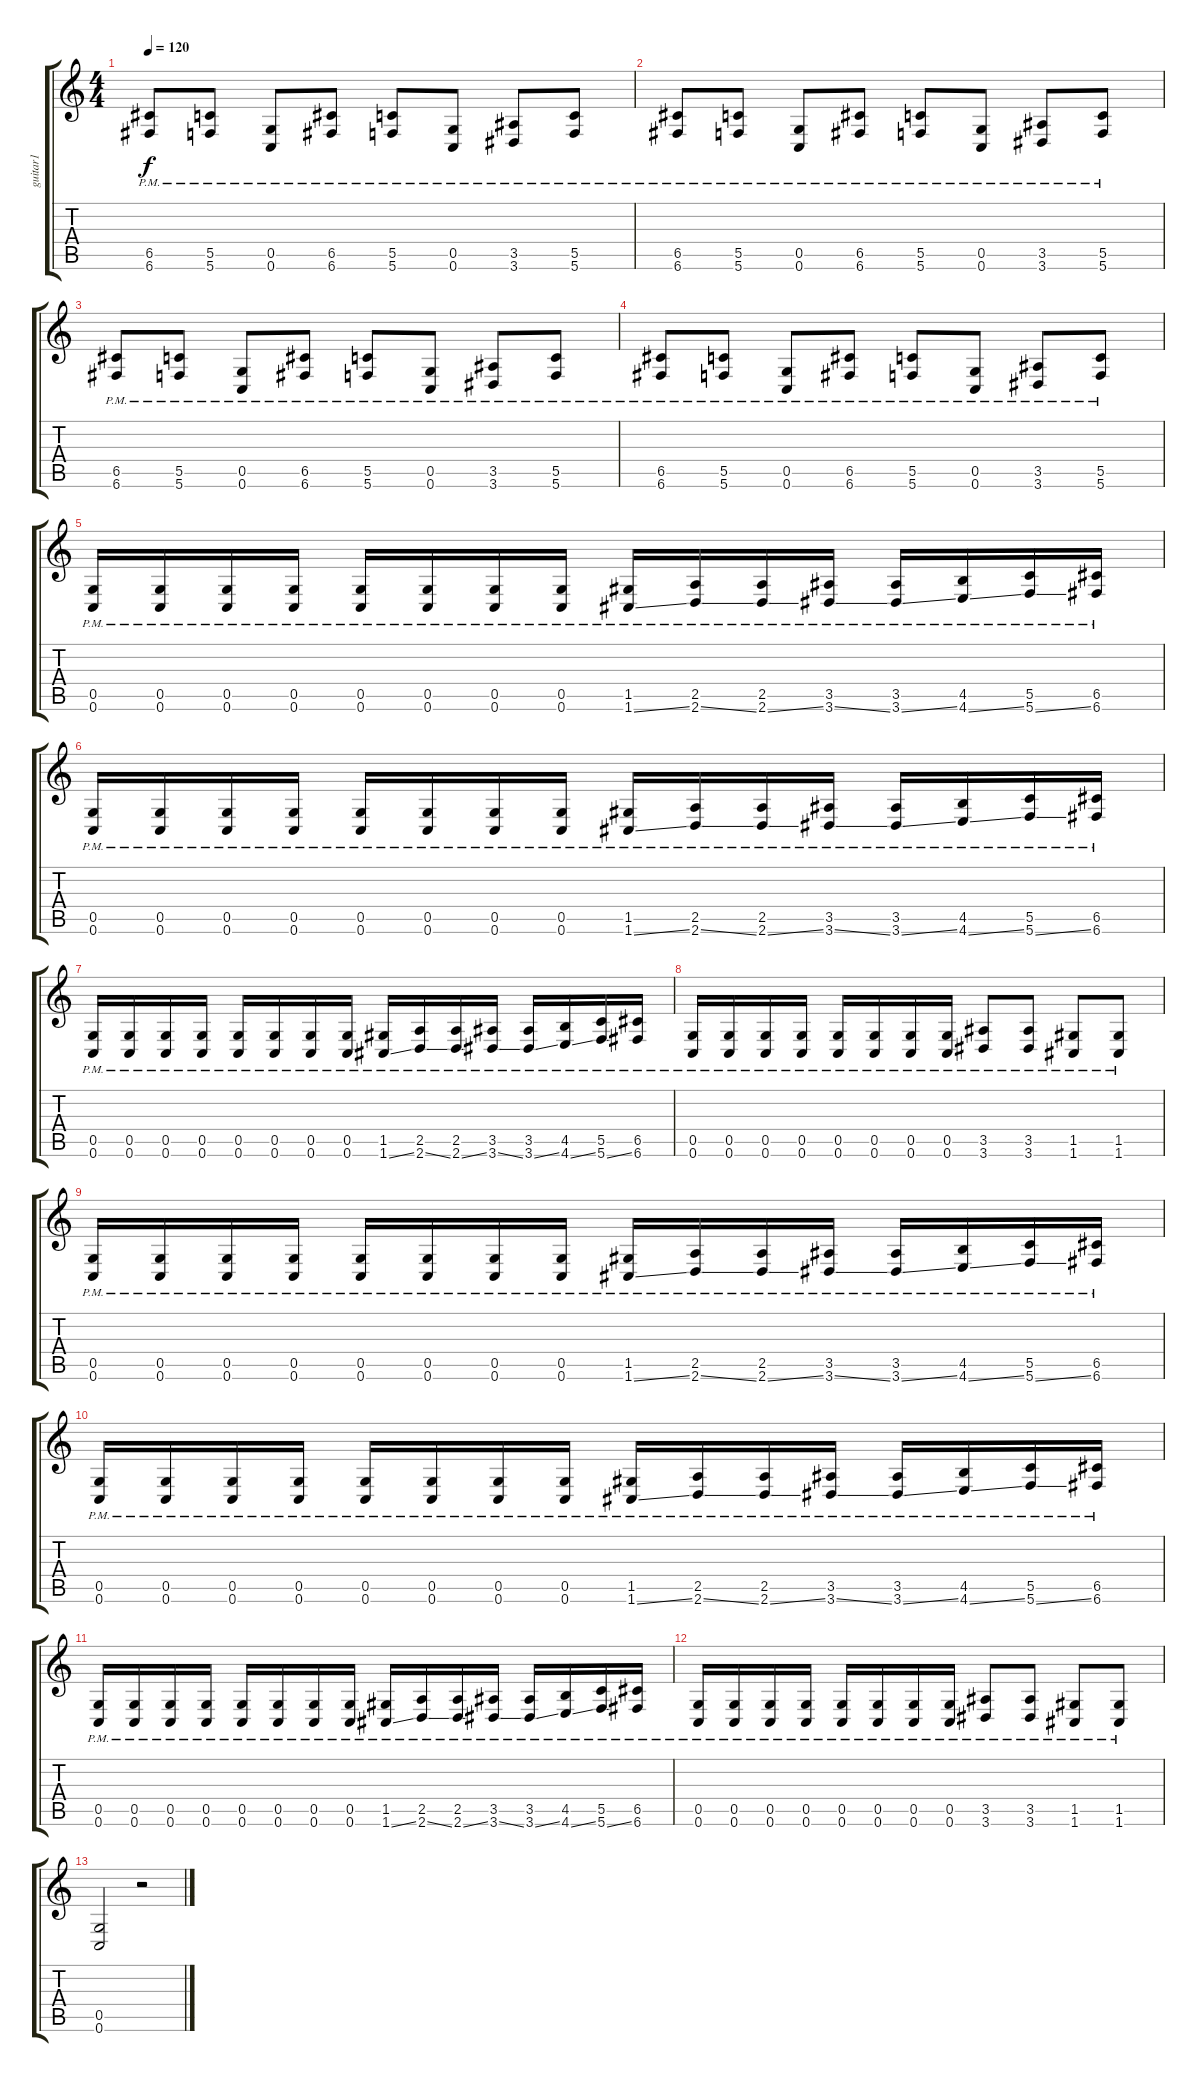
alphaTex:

\track ("guitar1" "guitar1") {instrument distortionguitar}
\staff {score tabs}
\tuning (D4 A3 F3 C3 G2 C2) {hide}
\ts (4 4)
\tempo 120
\clef g2
\ks c
(6.5{pm} 6.6).8{dy f} (5.5{pm} 5.6).8 (0.5{pm} 0.6).8 (6.5{pm} 6.6).8 (5.5{pm} 5.6).8 (0.5{pm} 0.6).8 (3.5{pm} 3.6).8 (5.5{pm} 5.6).8 |
(6.5{pm} 6.6).8 (5.5{pm} 5.6).8 (0.5{pm} 0.6).8 (6.5{pm} 6.6).8 (5.5{pm} 5.6).8 (0.5{pm} 0.6).8 (3.5{pm} 3.6).8 (5.5{pm} 5.6).8 |
(6.5{pm} 6.6).8 (5.5{pm} 5.6).8 (0.5{pm} 0.6).8 (6.5{pm} 6.6).8 (5.5{pm} 5.6).8 (0.5{pm} 0.6).8 (3.5{pm} 3.6).8 (5.5{pm} 5.6).8 |
(6.5{pm} 6.6).8 (5.5{pm} 5.6).8 (0.5{pm} 0.6).8 (6.5{pm} 6.6).8 (5.5{pm} 5.6).8 (0.5{pm} 0.6).8 (3.5{pm} 3.6).8 (5.5{pm} 5.6).8 |
(0.5{pm} 0.6).16 (0.5{pm} 0.6).16 (0.5{pm} 0.6).16 (0.5{pm} 0.6).16 (0.5{pm} 0.6).16 (0.5{pm} 0.6).16 (0.5{pm} 0.6).16 (0.5{pm} 0.6).16 (1.5{pm} 1.6{ss}).16 (2.5{pm} 2.6{ss}).16 (2.5{pm} 2.6{ss}).16 (3.5{pm} 3.6{ss}).16 (3.5{pm} 3.6{ss}).16 (4.5{pm} 4.6{ss}).16 (5.5{pm} 5.6{ss}).16 (6.5{pm} 6.6).16 |
(0.5{pm} 0.6).16 (0.5{pm} 0.6).16 (0.5{pm} 0.6).16 (0.5{pm} 0.6).16 (0.5{pm} 0.6).16 (0.5{pm} 0.6).16 (0.5{pm} 0.6).16 (0.5{pm} 0.6).16 (1.5{pm} 1.6{ss}).16 (2.5{pm} 2.6{ss}).16 (2.5{pm} 2.6{ss}).16 (3.5{pm} 3.6{ss}).16 (3.5{pm} 3.6{ss}).16 (4.5{pm} 4.6{ss}).16 (5.5{pm} 5.6{ss}).16 (6.5{pm} 6.6).16 |
(0.5{pm} 0.6).16 (0.5{pm} 0.6).16 (0.5{pm} 0.6).16 (0.5{pm} 0.6).16 (0.5{pm} 0.6).16 (0.5{pm} 0.6).16 (0.5{pm} 0.6).16 (0.5{pm} 0.6).16 (1.5{pm} 1.6{ss}).16 (2.5{pm} 2.6{ss}).16 (2.5{pm} 2.6{ss}).16 (3.5{pm} 3.6{ss}).16 (3.5{pm} 3.6{ss}).16 (4.5{pm} 4.6{ss}).16 (5.5{pm} 5.6{ss}).16 (6.5{pm} 6.6).16 |
(0.5{pm} 0.6).16 (0.5{pm} 0.6).16 (0.5{pm} 0.6).16 (0.5{pm} 0.6).16 (0.5{pm} 0.6).16 (0.5{pm} 0.6).16 (0.5{pm} 0.6).16 (0.5{pm} 0.6).16 (3.5{pm} 3.6).8 (3.5{pm} 3.6).8 (1.5{pm} 1.6).8 (1.5{pm} 1.6).8 |
(0.5{pm} 0.6).16 (0.5{pm} 0.6).16 (0.5{pm} 0.6).16 (0.5{pm} 0.6).16 (0.5{pm} 0.6).16 (0.5{pm} 0.6).16 (0.5{pm} 0.6).16 (0.5{pm} 0.6).16 (1.5{pm} 1.6{ss}).16 (2.5{pm} 2.6{ss}).16 (2.5{pm} 2.6{ss}).16 (3.5{pm} 3.6{ss}).16 (3.5{pm} 3.6{ss}).16 (4.5{pm} 4.6{ss}).16 (5.5{pm} 5.6{ss}).16 (6.5{pm} 6.6).16 |
(0.5{pm} 0.6).16 (0.5{pm} 0.6).16 (0.5{pm} 0.6).16 (0.5{pm} 0.6).16 (0.5{pm} 0.6).16 (0.5{pm} 0.6).16 (0.5{pm} 0.6).16 (0.5{pm} 0.6).16 (1.5{pm} 1.6{ss}).16 (2.5{pm} 2.6{ss}).16 (2.5{pm} 2.6{ss}).16 (3.5{pm} 3.6{ss}).16 (3.5{pm} 3.6{ss}).16 (4.5{pm} 4.6{ss}).16 (5.5{pm} 5.6{ss}).16 (6.5{pm} 6.6).16 |
(0.5{pm} 0.6).16 (0.5{pm} 0.6).16 (0.5{pm} 0.6).16 (0.5{pm} 0.6).16 (0.5{pm} 0.6).16 (0.5{pm} 0.6).16 (0.5{pm} 0.6).16 (0.5{pm} 0.6).16 (1.5{pm} 1.6{ss}).16 (2.5{pm} 2.6{ss}).16 (2.5{pm} 2.6{ss}).16 (3.5{pm} 3.6{ss}).16 (3.5{pm} 3.6{ss}).16 (4.5{pm} 4.6{ss}).16 (5.5{pm} 5.6{ss}).16 (6.5{pm} 6.6).16 |
(0.5{pm} 0.6).16 (0.5{pm} 0.6).16 (0.5{pm} 0.6).16 (0.5{pm} 0.6).16 (0.5{pm} 0.6).16 (0.5{pm} 0.6).16 (0.5{pm} 0.6).16 (0.5{pm} 0.6).16 (3.5{pm} 3.6).8 (3.5{pm} 3.6).8 (1.5{pm} 1.6).8 (1.5{pm} 1.6).8 |
(0.5 0.6).2 r.2
